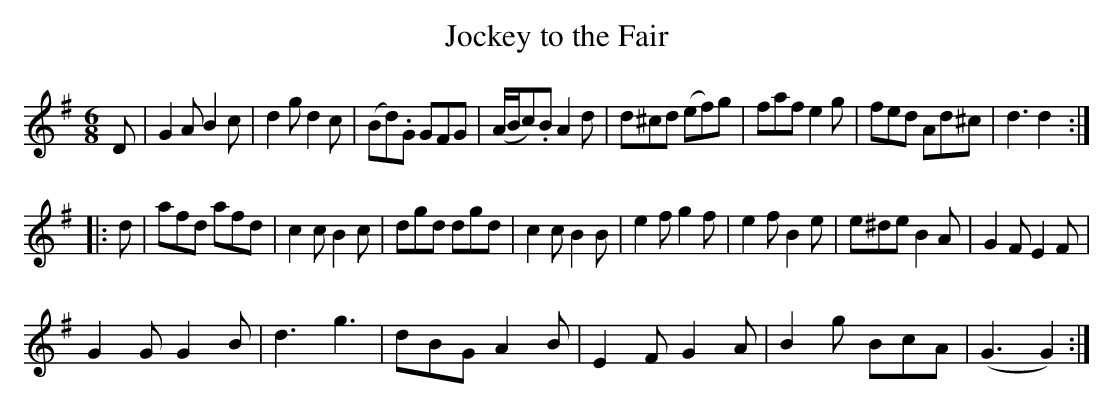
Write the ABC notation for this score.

X:1
T:Jockey to the Fair
M:6/8
K:G major
D|\
G2A B2c| d2g d2c| (Bd).G GFG| (A/B/c).B A2d|\
d^cd (ef)g| faf e2g| fed Ad^c| d3 d2::
d|\
afd afd| c2c B2c| dgd dgd|c2c B2B|\
e2f g2f| e2f B2e| e^de B2A| G2F E2F|
G2G G2B| d3 g3| dBG A2B| E2F G2A| B2g BcA| (G3 G2):|
